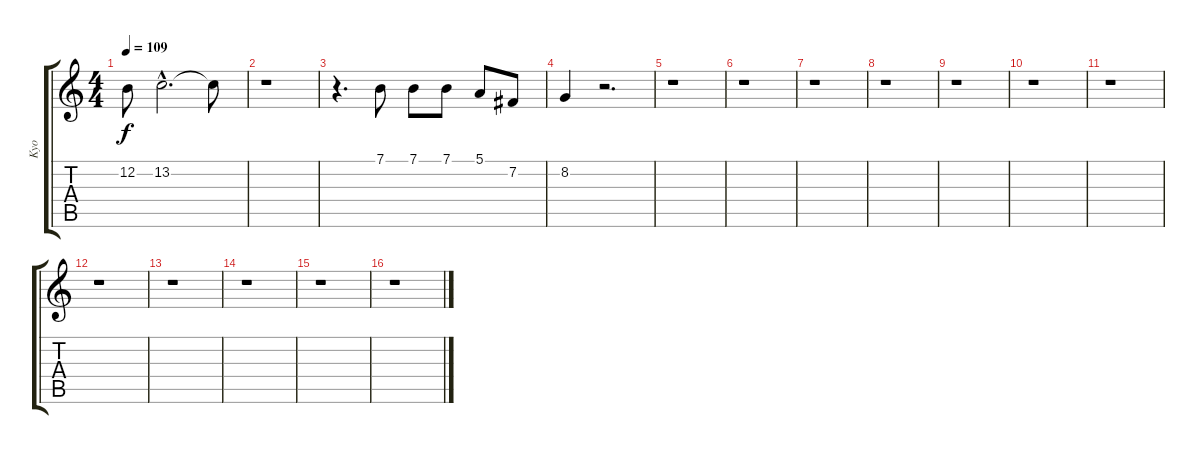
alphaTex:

\track ("Kyo" "Kyo") {instrument synthvoice}
\staff {score tabs}
\tuning (E4 B3 G3 D3 A2 E2) {hide}
\ts (4 4)
\tempo 109
\clef g2
\ks c
12.2.8{dy f} 13.2{hac}.2{d} 13.2{t}.8 |
r.1 |
r.4{d} 7.1.8 7.1.8 7.1.8 5.1.8 7.2.8 |
8.2.4 r.2{d} |
r.1 |
r.1 |
r.1 |
r.1 |
r.1 |
r.1 |
r.1 |
r.1 |
r.1 |
r.1 |
r.1 |
r.1
